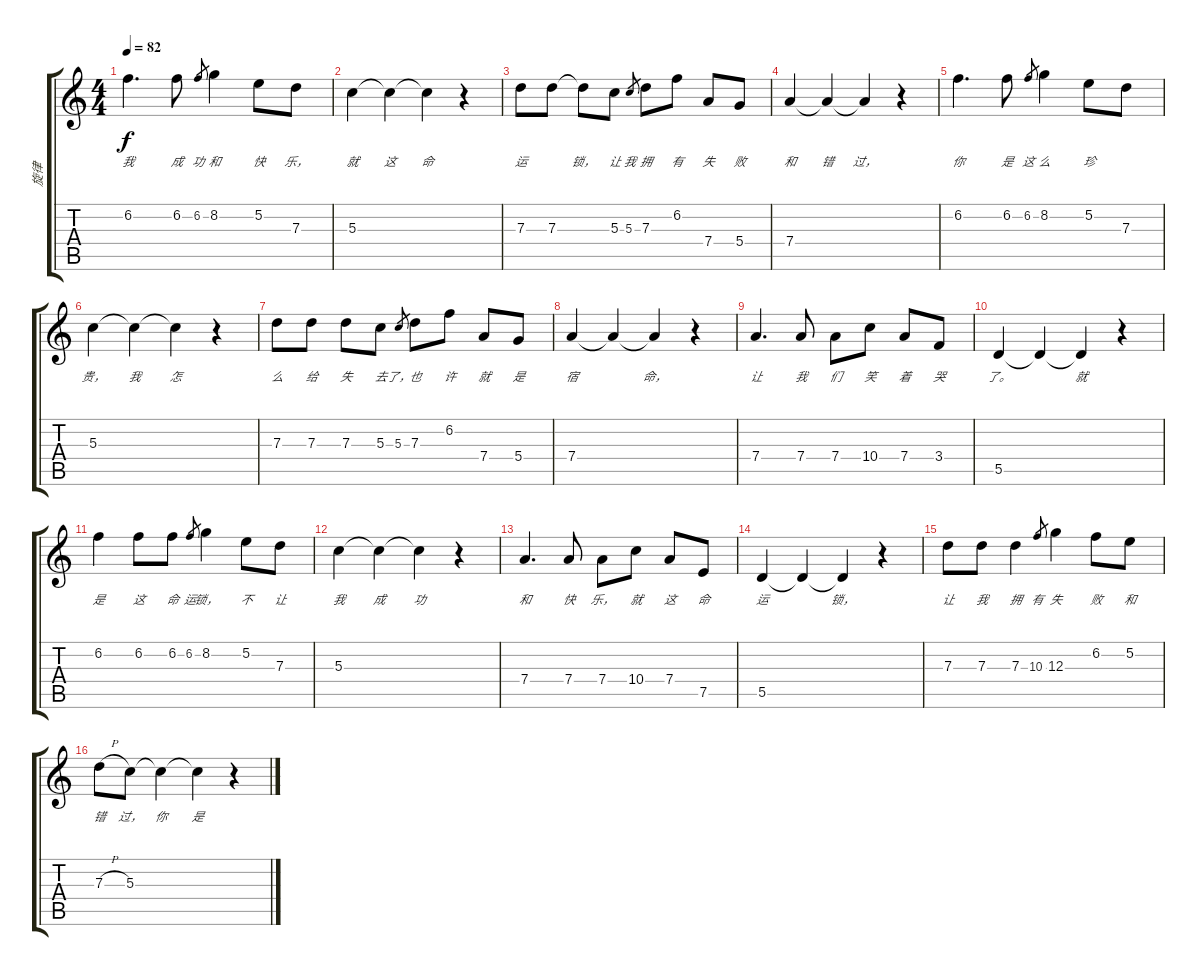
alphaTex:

\track ("旋律" "旋律") {instrument acousticguitarsteel}
\staff {score tabs}
\tuning (E4 B3 G3 D3 A2 E2) {hide}
\ts (4 4)
\tempo 82
\clef g2
\ks c
6.2.4{d lyrics (0 "我") lyrics (1 "") lyrics (2 "") lyrics (3 "") lyrics (4 "") dy f} 6.2.8{lyrics (0 "成") lyrics (1 "") lyrics (2 "") lyrics (3 "") lyrics (4 "")} 6.2.8{lyrics (0 "功") lyrics (1 "") lyrics (2 "") lyrics (3 "") lyrics (4 "") gr} 8.2.4{lyrics (0 "和") lyrics (1 "") lyrics (2 "") lyrics (3 "") lyrics (4 "")} 5.2.8{lyrics (0 "快") lyrics (1 "") lyrics (2 "") lyrics (3 "") lyrics (4 "")} 7.3.8{lyrics (0 "乐，") lyrics (1 "") lyrics (2 "") lyrics (3 "") lyrics (4 "")} |
5.3.4{lyrics (0 "就") lyrics (1 "") lyrics (2 "") lyrics (3 "") lyrics (4 "")} 5.3{t}.4{lyrics (0 "这") lyrics (1 "") lyrics (2 "") lyrics (3 "") lyrics (4 "")} 5.3{t}.4{lyrics (0 "命") lyrics (1 "") lyrics (2 "") lyrics (3 "") lyrics (4 "")} r.4 |
7.3.8{lyrics (0 "运") lyrics (1 "") lyrics (2 "") lyrics (3 "") lyrics (4 "")} 7.3.8{lyrics (0 "") lyrics (1 "") lyrics (2 "") lyrics (3 "") lyrics (4 "")} 7.3{t}.8{lyrics (0 "锁，") lyrics (1 "") lyrics (2 "") lyrics (3 "") lyrics (4 "")} 5.3.8{lyrics (0 "让") lyrics (1 "") lyrics (2 "") lyrics (3 "") lyrics (4 "")} 5.3.8{lyrics (0 "我") lyrics (1 "") lyrics (2 "") lyrics (3 "") lyrics (4 "") gr} 7.3.8{lyrics (0 "拥") lyrics (1 "") lyrics (2 "") lyrics (3 "") lyrics (4 "")} 6.2.8{lyrics (0 "有") lyrics (1 "") lyrics (2 "") lyrics (3 "") lyrics (4 "")} 7.4.8{lyrics (0 "失") lyrics (1 "") lyrics (2 "") lyrics (3 "") lyrics (4 "")} 5.4.8{lyrics (0 "败") lyrics (1 "") lyrics (2 "") lyrics (3 "") lyrics (4 "")} |
7.4.4{lyrics (0 "和") lyrics (1 "") lyrics (2 "") lyrics (3 "") lyrics (4 "")} 7.4{t}.4{lyrics (0 "错") lyrics (1 "") lyrics (2 "") lyrics (3 "") lyrics (4 "")} 7.4{t}.4{lyrics (0 "过，") lyrics (1 "") lyrics (2 "") lyrics (3 "") lyrics (4 "")} r.4 |
6.2.4{d lyrics (0 "你") lyrics (1 "") lyrics (2 "") lyrics (3 "") lyrics (4 "")} 6.2.8{lyrics (0 "是") lyrics (1 "") lyrics (2 "") lyrics (3 "") lyrics (4 "")} 6.2.8{lyrics (0 "这") lyrics (1 "") lyrics (2 "") lyrics (3 "") lyrics (4 "") gr} 8.2.4{lyrics (0 "么") lyrics (1 "") lyrics (2 "") lyrics (3 "") lyrics (4 "")} 5.2.8{lyrics (0 "珍") lyrics (1 "") lyrics (2 "") lyrics (3 "") lyrics (4 "")} 7.3.8{lyrics (0 "") lyrics (1 "") lyrics (2 "") lyrics (3 "") lyrics (4 "")} |
5.3.4{lyrics (0 "贵，") lyrics (1 "") lyrics (2 "") lyrics (3 "") lyrics (4 "")} 5.3{t}.4{lyrics (0 "我") lyrics (1 "") lyrics (2 "") lyrics (3 "") lyrics (4 "")} 5.3{t}.4{lyrics (0 "怎") lyrics (1 "") lyrics (2 "") lyrics (3 "") lyrics (4 "")} r.4 |
7.3.8{lyrics (0 "么") lyrics (1 "") lyrics (2 "") lyrics (3 "") lyrics (4 "")} 7.3.8{lyrics (0 "给") lyrics (1 "") lyrics (2 "") lyrics (3 "") lyrics (4 "")} 7.3.8{lyrics (0 "失") lyrics (1 "") lyrics (2 "") lyrics (3 "") lyrics (4 "")} 5.3.8{lyrics (0 "去") lyrics (1 "") lyrics (2 "") lyrics (3 "") lyrics (4 "")} 5.3.8{lyrics (0 "了，") lyrics (1 "") lyrics (2 "") lyrics (3 "") lyrics (4 "") gr} 7.3.8{lyrics (0 "也") lyrics (1 "") lyrics (2 "") lyrics (3 "") lyrics (4 "")} 6.2.8{lyrics (0 "许") lyrics (1 "") lyrics (2 "") lyrics (3 "") lyrics (4 "")} 7.4.8{lyrics (0 "就") lyrics (1 "") lyrics (2 "") lyrics (3 "") lyrics (4 "")} 5.4.8{lyrics (0 "是") lyrics (1 "") lyrics (2 "") lyrics (3 "") lyrics (4 "")} |
7.4.4{lyrics (0 "宿") lyrics (1 "") lyrics (2 "") lyrics (3 "") lyrics (4 "")} 7.4{t}.4{lyrics (0 "") lyrics (1 "") lyrics (2 "") lyrics (3 "") lyrics (4 "")} 7.4{t}.4{lyrics (0 "命，") lyrics (1 "") lyrics (2 "") lyrics (3 "") lyrics (4 "")} r.4 |
7.4.4{d lyrics (0 "让") lyrics (1 "") lyrics (2 "") lyrics (3 "") lyrics (4 "")} 7.4.8{lyrics (0 "我") lyrics (1 "") lyrics (2 "") lyrics (3 "") lyrics (4 "")} 7.4.8{lyrics (0 "们") lyrics (1 "") lyrics (2 "") lyrics (3 "") lyrics (4 "")} 10.4.8{lyrics (0 "笑") lyrics (1 "") lyrics (2 "") lyrics (3 "") lyrics (4 "")} 7.4.8{lyrics (0 "着") lyrics (1 "") lyrics (2 "") lyrics (3 "") lyrics (4 "")} 3.4.8{lyrics (0 "哭") lyrics (1 "") lyrics (2 "") lyrics (3 "") lyrics (4 "")} |
5.5.4{lyrics (0 "了。") lyrics (1 "") lyrics (2 "") lyrics (3 "") lyrics (4 "")} 5.5{t}.4{lyrics (0 "") lyrics (1 "") lyrics (2 "") lyrics (3 "") lyrics (4 "")} 5.5{t}.4{lyrics (0 "就") lyrics (1 "") lyrics (2 "") lyrics (3 "") lyrics (4 "")} r.4 |
6.2.4{lyrics (0 "是") lyrics (1 "") lyrics (2 "") lyrics (3 "") lyrics (4 "")} 6.2.8{lyrics (0 "这") lyrics (1 "") lyrics (2 "") lyrics (3 "") lyrics (4 "")} 6.2.8{lyrics (0 "命") lyrics (1 "") lyrics (2 "") lyrics (3 "") lyrics (4 "")} 6.2.8{lyrics (0 "运") lyrics (1 "") lyrics (2 "") lyrics (3 "") lyrics (4 "") gr} 8.2.4{lyrics (0 "锁，") lyrics (1 "") lyrics (2 "") lyrics (3 "") lyrics (4 "")} 5.2.8{lyrics (0 "不") lyrics (1 "") lyrics (2 "") lyrics (3 "") lyrics (4 "")} 7.3.8{lyrics (0 "让") lyrics (1 "") lyrics (2 "") lyrics (3 "") lyrics (4 "")} |
5.3.4{lyrics (0 "我") lyrics (1 "") lyrics (2 "") lyrics (3 "") lyrics (4 "")} 5.3{t}.4{lyrics (0 "成") lyrics (1 "") lyrics (2 "") lyrics (3 "") lyrics (4 "")} 5.3{t}.4{lyrics (0 "功") lyrics (1 "") lyrics (2 "") lyrics (3 "") lyrics (4 "")} r.4 |
7.4.4{d lyrics (0 "和") lyrics (1 "") lyrics (2 "") lyrics (3 "") lyrics (4 "")} 7.4.8{lyrics (0 "快") lyrics (1 "") lyrics (2 "") lyrics (3 "") lyrics (4 "")} 7.4.8{lyrics (0 "乐，") lyrics (1 "") lyrics (2 "") lyrics (3 "") lyrics (4 "")} 10.4.8{lyrics (0 "就") lyrics (1 "") lyrics (2 "") lyrics (3 "") lyrics (4 "")} 7.4.8{lyrics (0 "这") lyrics (1 "") lyrics (2 "") lyrics (3 "") lyrics (4 "")} 7.5.8{lyrics (0 "命") lyrics (1 "") lyrics (2 "") lyrics (3 "") lyrics (4 "")} |
5.5.4{lyrics (0 "运") lyrics (1 "") lyrics (2 "") lyrics (3 "") lyrics (4 "")} 5.5{t}.4{lyrics (0 "") lyrics (1 "") lyrics (2 "") lyrics (3 "") lyrics (4 "")} 5.5{t}.4{lyrics (0 "锁，") lyrics (1 "") lyrics (2 "") lyrics (3 "") lyrics (4 "")} r.4 |
7.3.8{lyrics (0 "让") lyrics (1 "") lyrics (2 "") lyrics (3 "") lyrics (4 "")} 7.3.8{lyrics (0 "我") lyrics (1 "") lyrics (2 "") lyrics (3 "") lyrics (4 "")} 7.3.4{lyrics (0 "拥") lyrics (1 "") lyrics (2 "") lyrics (3 "") lyrics (4 "")} 10.3.8{lyrics (0 "有") lyrics (1 "") lyrics (2 "") lyrics (3 "") lyrics (4 "") gr} 12.3.4{lyrics (0 "失") lyrics (1 "") lyrics (2 "") lyrics (3 "") lyrics (4 "")} 6.2.8{lyrics (0 "败") lyrics (1 "") lyrics (2 "") lyrics (3 "") lyrics (4 "")} 5.2.8{lyrics (0 "和") lyrics (1 "") lyrics (2 "") lyrics (3 "") lyrics (4 "")} |
7.3{h}.8{lyrics (0 "错") lyrics (1 "") lyrics (2 "") lyrics (3 "") lyrics (4 "")} 5.3.8{lyrics (0 "过，") lyrics (1 "") lyrics (2 "") lyrics (3 "") lyrics (4 "")} 5.3{t}.4{lyrics (0 "你") lyrics (1 "") lyrics (2 "") lyrics (3 "") lyrics (4 "")} 5.3{t}.4{lyrics (0 "是") lyrics (1 "") lyrics (2 "") lyrics (3 "") lyrics (4 "")} r.4
